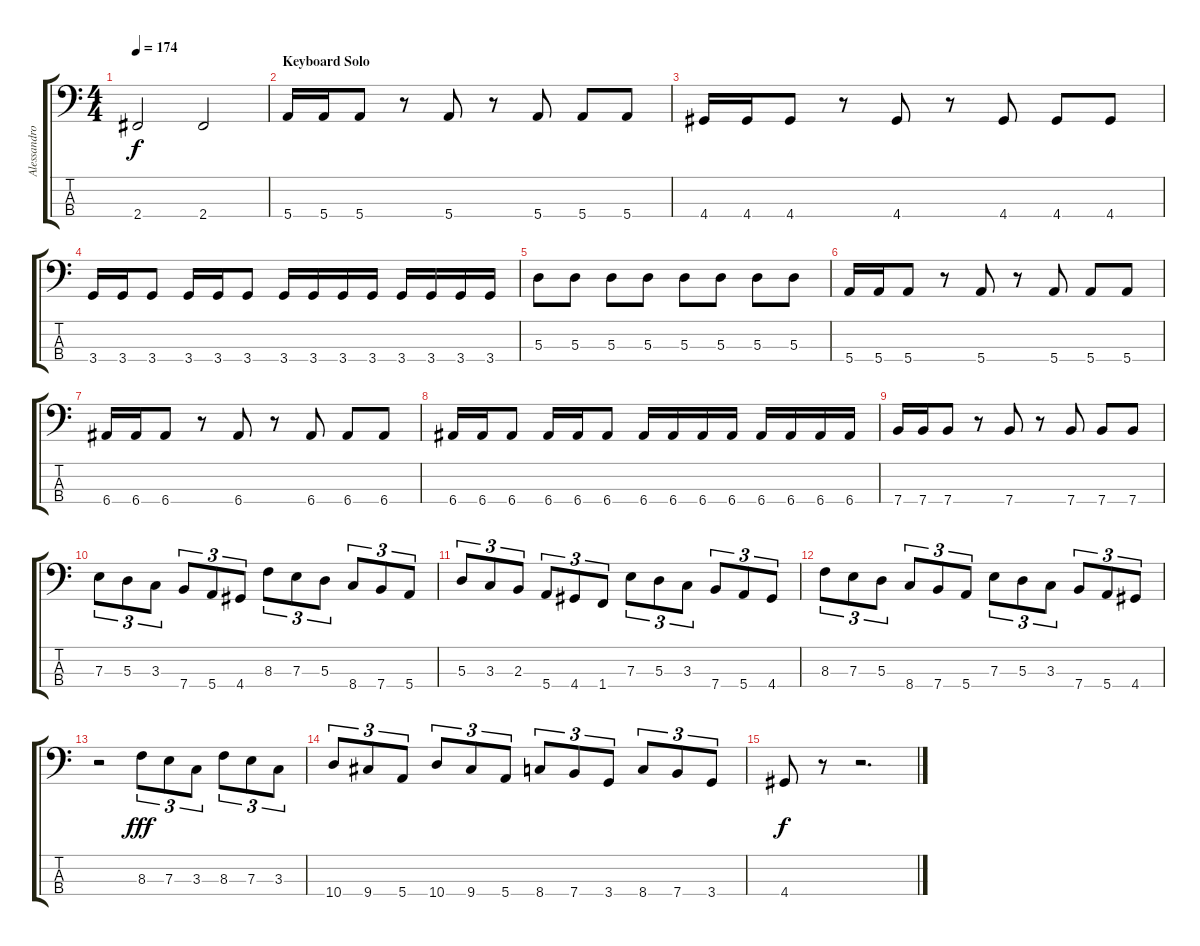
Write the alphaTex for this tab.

\track ("Alessandro Lotta (Bass)" "Alessandro") {instrument electricbassfinger}
\staff {score tabs}
\tuning (G2 D2 A1 E1) {hide}
\ts (4 4)
\tempo 174
\clef f4
\ks c
2.4.2{dy f} 2.4.2 |
\section ("" "Keyboard Solo")
5.4.16 5.4.16 5.4.8 r.8 5.4.8 r.8 5.4.8 5.4.8 5.4.8 |
4.4.16 4.4.16 4.4.8 r.8 4.4.8 r.8 4.4.8 4.4.8 4.4.8 |
3.4.16 3.4.16 3.4.8 3.4.16 3.4.16 3.4.8 3.4.16 3.4.16 3.4.16 3.4.16 3.4.16 3.4.16 3.4.16 3.4.16 |
5.3.8 5.3.8 5.3.8 5.3.8 5.3.8 5.3.8 5.3.8 5.3.8 |
5.4.16 5.4.16 5.4.8 r.8 5.4.8 r.8 5.4.8 5.4.8 5.4.8 |
6.4.16 6.4.16 6.4.8 r.8 6.4.8 r.8 6.4.8 6.4.8 6.4.8 |
6.4.16 6.4.16 6.4.8 6.4.16 6.4.16 6.4.8 6.4.16 6.4.16 6.4.16 6.4.16 6.4.16 6.4.16 6.4.16 6.4.16 |
7.4.16 7.4.16 7.4.8 r.8 7.4.8 r.8 7.4.8 7.4.8 7.4.8 |
7.3.8{tu (3 2)} 5.3.8{tu (3 2)} 3.3.8{tu (3 2)} 7.4.8{tu (3 2)} 5.4.8{tu (3 2)} 4.4.8{tu (3 2)} 8.3.8{tu (3 2)} 7.3.8{tu (3 2)} 5.3.8{tu (3 2)} 8.4.8{tu (3 2)} 7.4.8{tu (3 2)} 5.4.8{tu (3 2)} |
5.3.8{tu (3 2)} 3.3.8{tu (3 2)} 2.3.8{tu (3 2)} 5.4.8{tu (3 2)} 4.4.8{tu (3 2)} 1.4.8{tu (3 2)} 7.3.8{tu (3 2)} 5.3.8{tu (3 2)} 3.3.8{tu (3 2)} 7.4.8{tu (3 2)} 5.4.8{tu (3 2)} 4.4.8{tu (3 2)} |
8.3.8{tu (3 2)} 7.3.8{tu (3 2)} 5.3.8{tu (3 2)} 8.4.8{tu (3 2)} 7.4.8{tu (3 2)} 5.4.8{tu (3 2)} 7.3.8{tu (3 2)} 5.3.8{tu (3 2)} 3.3.8{tu (3 2)} 7.4.8{tu (3 2)} 5.4.8{tu (3 2)} 4.4.8{tu (3 2)} |
r.2{instrument fretlessbass} 8.3.8{tu (3 2) dy fff} 7.3.8{tu (3 2)} 3.3.8{tu (3 2)} 8.3.8{tu (3 2)} 7.3.8{tu (3 2)} 3.3.8{tu (3 2)} |
10.4.8{tu (3 2)} 9.4.8{tu (3 2)} 5.4.8{tu (3 2)} 10.4.8{tu (3 2)} 9.4.8{tu (3 2)} 5.4.8{tu (3 2)} 8.4.8{tu (3 2)} 7.4.8{tu (3 2)} 3.4.8{tu (3 2)} 8.4.8{tu (3 2)} 7.4.8{tu (3 2)} 3.4.8{tu (3 2)} |
4.4.8{dy f instrument electricbassfinger} r.8 r.2{d}
